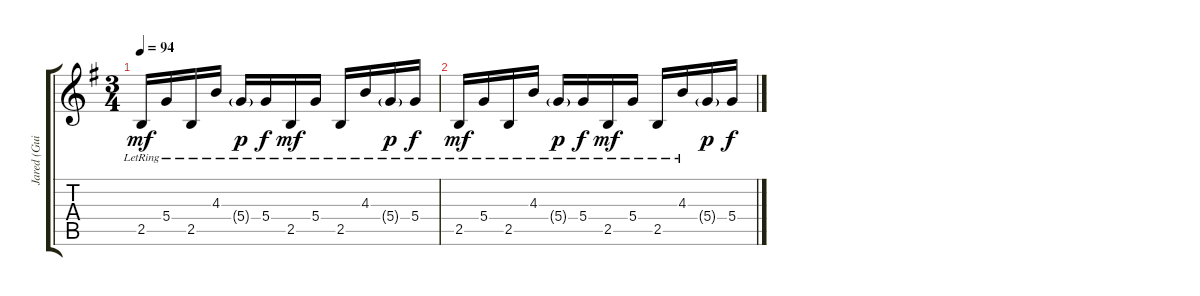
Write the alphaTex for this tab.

\track ("Jared (Guitar 2)" "Jared (Gui") {instrument overdrivenguitar}
\staff {score tabs}
\tuning (E4 B3 G3 D3 A2 E2) {hide}
\ts (3 4)
\tempo 94
\clef g2
\ks g
2.5{lr}.16{dy mf} 5.4{lr}.16 2.5{lr}.16 4.3{lr}.16 5.4{g lr}.16{dy p} 5.4{lr}.16{dy f} 2.5{lr}.16{dy mf} 5.4{lr}.16 2.5{lr}.16 4.3{lr}.16 5.4{g lr}.16{dy p} 5.4{lr}.16{dy f} |
2.5{lr}.16{dy mf} 5.4{lr}.16 2.5{lr}.16 4.3{lr}.16 5.4{g lr}.16{dy p} 5.4{lr}.16{dy f} 2.5{lr}.16{dy mf} 5.4{lr}.16 2.5{lr}.16 4.3{lr}.16 5.4{g}.16{dy p} 5.4.16{dy f}
